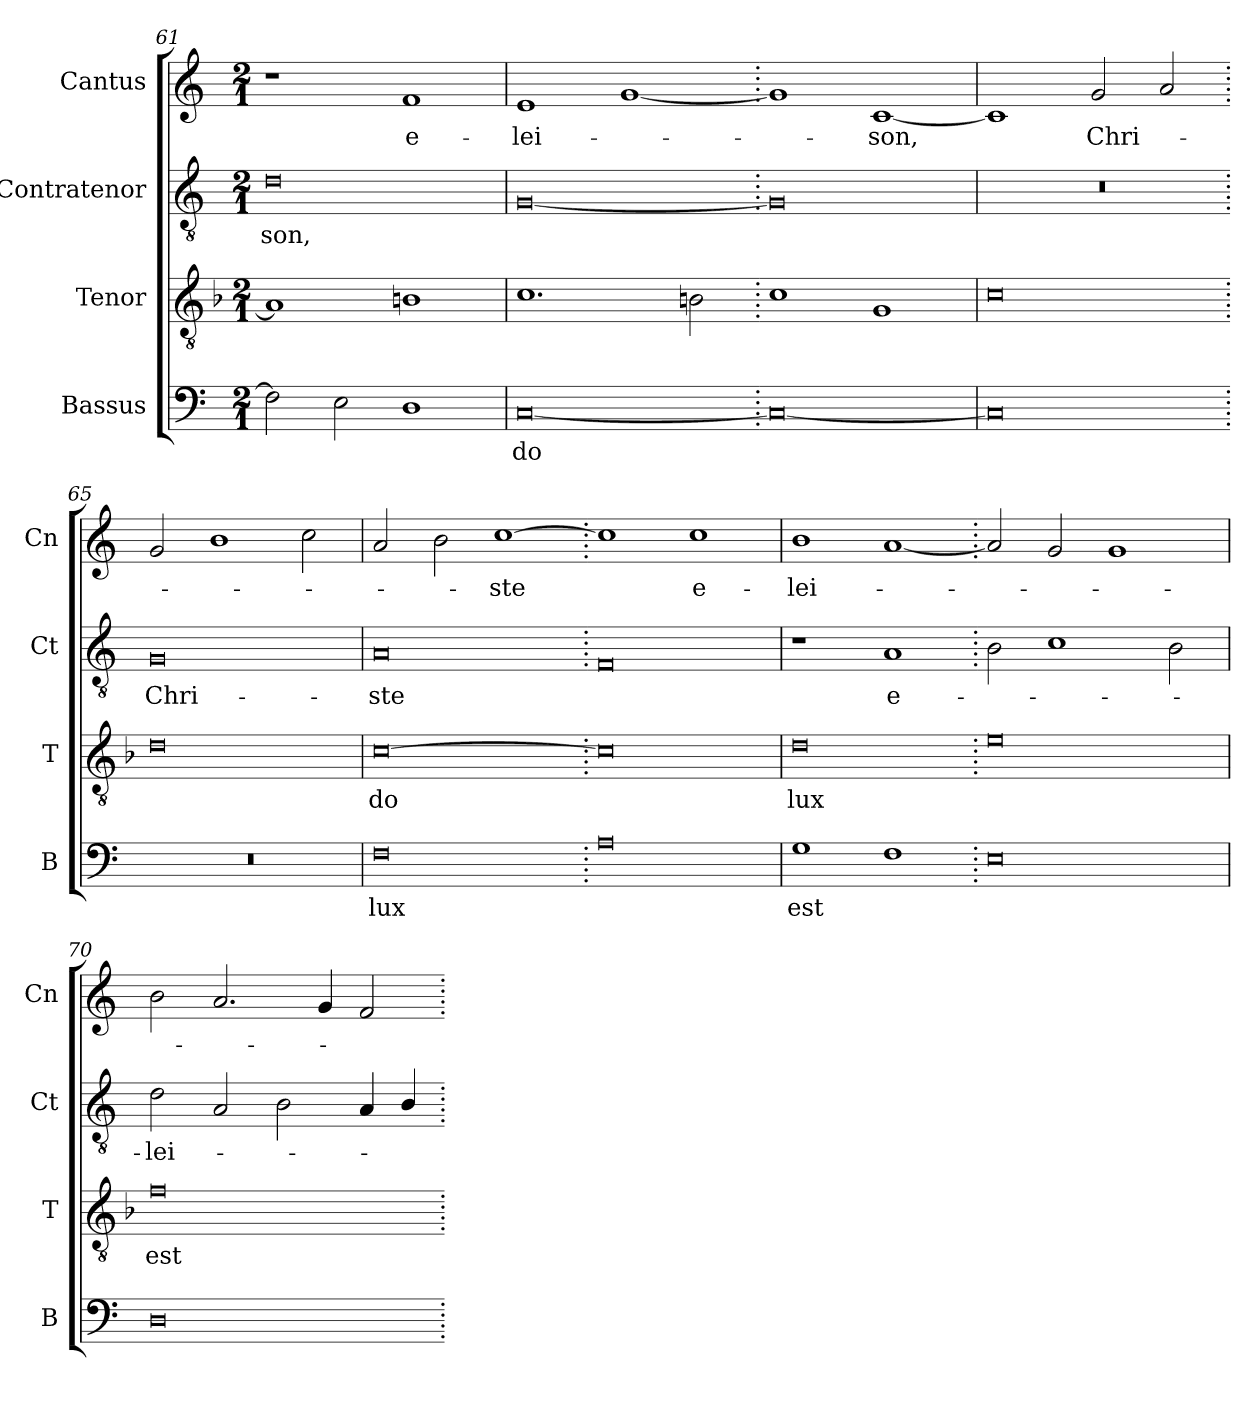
**kern	**text	**kern	**text	**kern	**text	**kern	**text
*part4	*part4	*part3	*part3	*part2	*part2	*part1	*part1
*staff4	*staff4	*staff3	*staff3	*staff2	*staff2	*staff1	*staff1
*I"Bassus	*	*I"Tenor	*	*I"Contratenor	*	*I"Cantus	*
*I'B	*	*I'T	*	*I'Ct	*	*I'Cn	*
*clefF4	*	*clefGv2	*	*clefGv2	*	*clefG2	*
*k[]	*	*k[b-]	*	*k[]	*	*k[]	*
*M2/1	*	*M2/1	*	*M2/1	*	*M2/1	*
=61	=61	=61	=61	=61	=61	=61	=61
2F\]	.	1A]	.	0d	-son,	1r	.
2E\	.	.	.	.	.	.	.
1D	.	1Bn	.	.	.	1f	e-
=62	=62	=62	=62	=62	=62	=62	=62
[0C	-do	1.c	.	[0G	.	1e	-lei-
.	.	.	.	.	.	[1g	.
.	.	2Bn\	.	.	.	.	.
=63.	=63.	=63.	=63.	=63.	=63.	=63.	=63.
0C_	.	1c	.	0G]	.	1g]	.
.	.	1G	.	.	.	[1c	-son,
=64	=64	=64	=64	=64	=64	=64	=64
0C]	.	0c	.	0r	.	1c]	.
.	.	.	.	.	.	2g/	Chri-
.	.	.	.	.	.	2a/	.
=65.	=65.	=65.	=65.	=65.	=65.	=65.	=65.
0r	.	0d	.	0G	Chri-	2g/	.
.	.	.	.	.	.	1b	.
.	.	.	.	.	.	2cc\	.
=66	=66	=66	=66	=66	=66	=66	=66
0F	lux	[0c	-do	0A	-ste	2a/	.
.	.	.	.	.	.	2b\	.
.	.	.	.	.	.	[1cc	-ste
=67.	=67.	=67.	=67.	=67.	=67.	=67.	=67.
0A	.	0c]	.	0F	.	1cc]	.
.	.	.	.	.	.	1cc	e-
=68	=68	=68	=68	=68	=68	=68	=68
1G	est	0d	lux	1r	.	1b	-lei-
1F	.	.	.	1A	e-	[1a	.
=69.	=69.	=69.	=69.	=69.	=69.	=69.	=69.
0E	.	0e	.	2B\	.	2a/]	.
.	.	.	.	1c	.	2g/	.
.	.	.	.	.	.	1g	.
.	.	.	.	2B\	.	.	.
=70	=70	=70	=70	=70	=70	=70	=70
0D	.	0f	est	2d\	-lei-	2b\	.
.	.	.	.	2A/	.	2.a/	.
.	.	.	.	2B\	.	.	.
.	.	.	.	.	.	4g/	.
.	.	.	.	4A/	.	2f/	.
.	.	.	.	4B/	.	.	.
=.	=.	=.	=.	=.	=.	=.	=.
*-	*-	*-	*-	*-	*-	*-	*-
